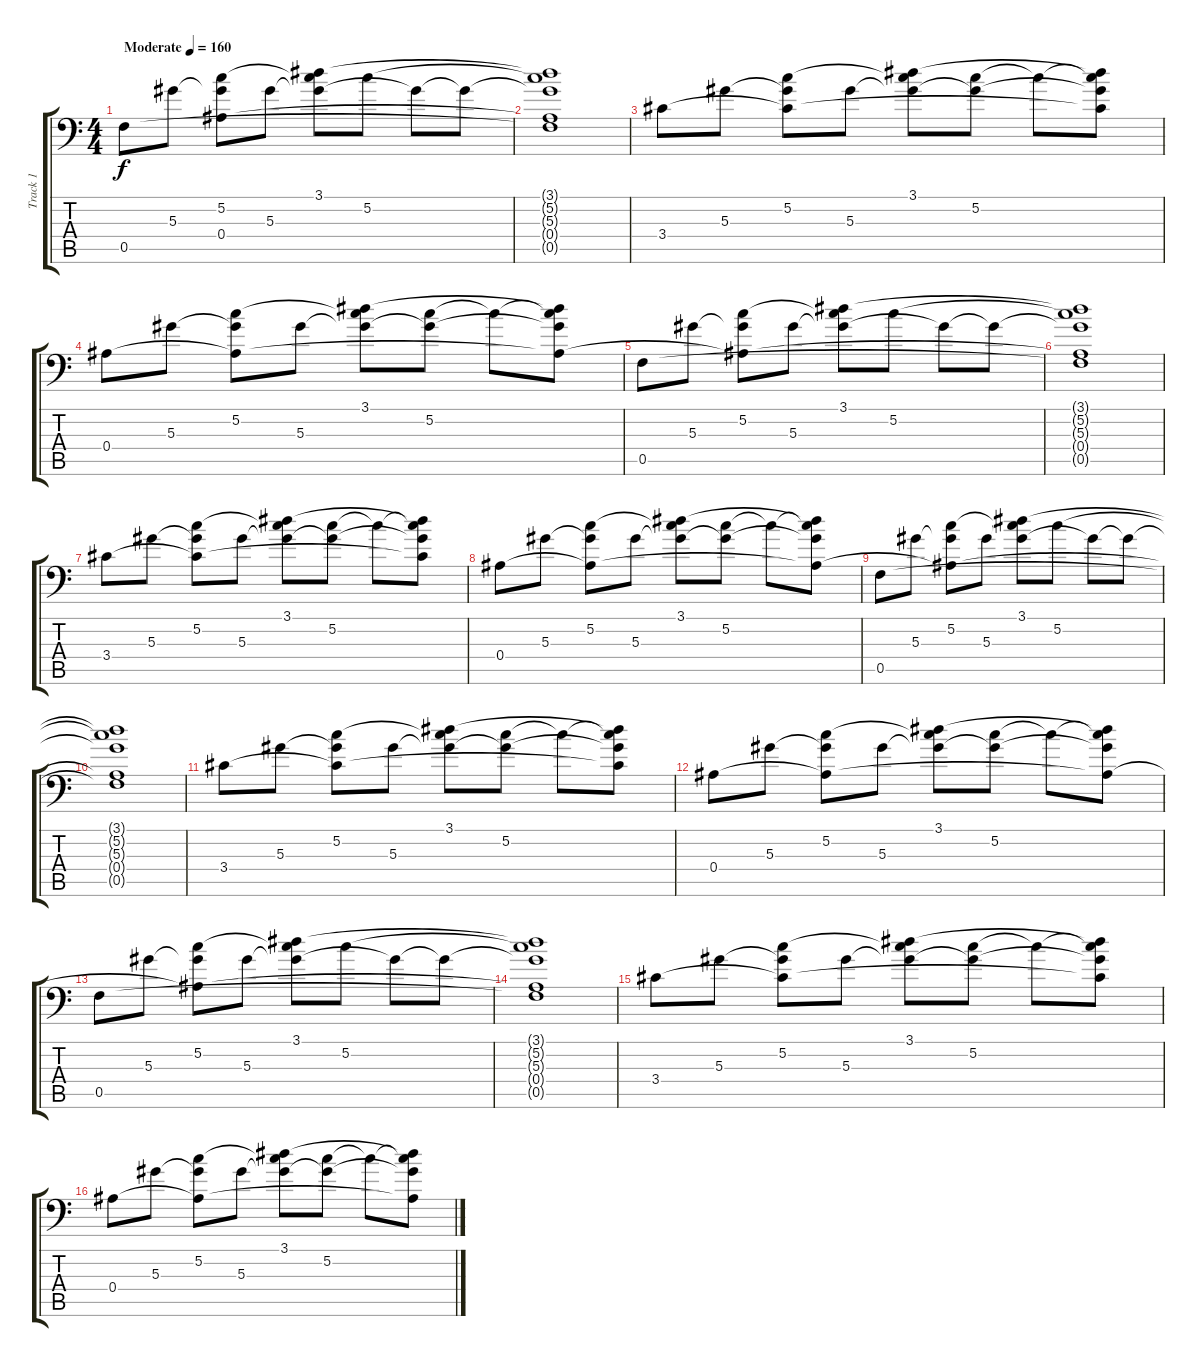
\track ("Track 1" "Track 1") {instrument acousticguitarsteel}
\staff {score tabs}
\tuning (C4 G3 Eb3 Bb2 F2 Bb1) {hide}
\ts (4 4)
\tempo (160 "Moderate")
\clef f4
\ks c
0.5.8{dy f instrument acousticguitarsteel} 5.3.8 (5.2 5.3{t} 0.4).8 5.3.8 (3.1 5.2{t} 5.3{t}).8 5.2.8 5.3{t}.8 5.3{t}.8 |
(3.1{t} 5.2{t} 5.3{t} 0.4{t} 0.5{t}).1 |
3.4.8 5.3.8 (5.2 5.3{t} 3.4{t}).8 5.3.8 (3.1 5.2{t} 5.3{t}).8 (5.2 5.3{t}).8 5.2{t}.8 (3.1{t} 5.2{t} 5.3{t} 3.4{t}).8 |
0.4.8 5.3.8 (5.2 5.3{t} 0.4{t}).8 5.3.8 (3.1 5.2{t} 5.3{t}).8 (5.2 5.3{t}).8 5.2{t}.8 (3.1{t} 5.2{t} 5.3{t} 0.4{t}).8 |
0.5.8 5.3.8 (5.2 5.3{t} 0.4{t}).8 5.3.8 (3.1 5.2{t} 5.3{t}).8 5.2.8 5.3{t}.8 5.3{t}.8 |
(3.1{t} 5.2{t} 5.3{t} 0.4{t} 0.5{t}).1 |
3.4.8 5.3.8 (5.2 5.3{t} 3.4{t}).8 5.3.8 (3.1 5.2{t} 5.3{t}).8 (5.2 5.3{t}).8 5.2{t}.8 (3.1{t} 5.2{t} 5.3{t} 3.4{t}).8 |
0.4.8 5.3.8 (5.2 5.3{t} 0.4{t}).8 5.3.8 (3.1 5.2{t} 5.3{t}).8 (5.2 5.3{t}).8 5.2{t}.8 (3.1{t} 5.2{t} 5.3{t} 0.4{t}).8 |
0.5.8 5.3.8 (5.2 5.3{t} 0.4{t}).8 5.3.8 (3.1 5.2{t} 5.3{t}).8 5.2.8 5.3{t}.8 5.3{t}.8 |
(3.1{t} 5.2{t} 5.3{t} 0.4{t} 0.5{t}).1 |
3.4.8 5.3.8 (5.2 5.3{t} 3.4{t}).8 5.3.8 (3.1 5.2{t} 5.3{t}).8 (5.2 5.3{t}).8 5.2{t}.8 (3.1{t} 5.2{t} 5.3{t} 3.4{t}).8 |
0.4.8 5.3.8 (5.2 5.3{t} 0.4{t}).8 5.3.8 (3.1 5.2{t} 5.3{t}).8 (5.2 5.3{t}).8 5.2{t}.8 (3.1{t} 5.2{t} 5.3{t} 0.4{t}).8 |
0.5.8 5.3.8 (5.2 5.3{t} 0.4{t}).8 5.3.8 (3.1 5.2{t} 5.3{t}).8 5.2.8 5.3{t}.8 5.3{t}.8 |
(3.1{t} 5.2{t} 5.3{t} 0.4{t} 0.5{t}).1 |
3.4.8 5.3.8 (5.2 5.3{t} 3.4{t}).8 5.3.8 (3.1 5.2{t} 5.3{t}).8 (5.2 5.3{t}).8 5.2{t}.8 (3.1{t} 5.2{t} 5.3{t} 3.4{t}).8 |
0.4.8 5.3.8 (5.2 5.3{t} 0.4{t}).8 5.3.8 (3.1 5.2{t} 5.3{t}).8 (5.2 5.3{t}).8 5.2{t}.8 (3.1{t} 5.2{t} 5.3{t} 0.4{t}).8
